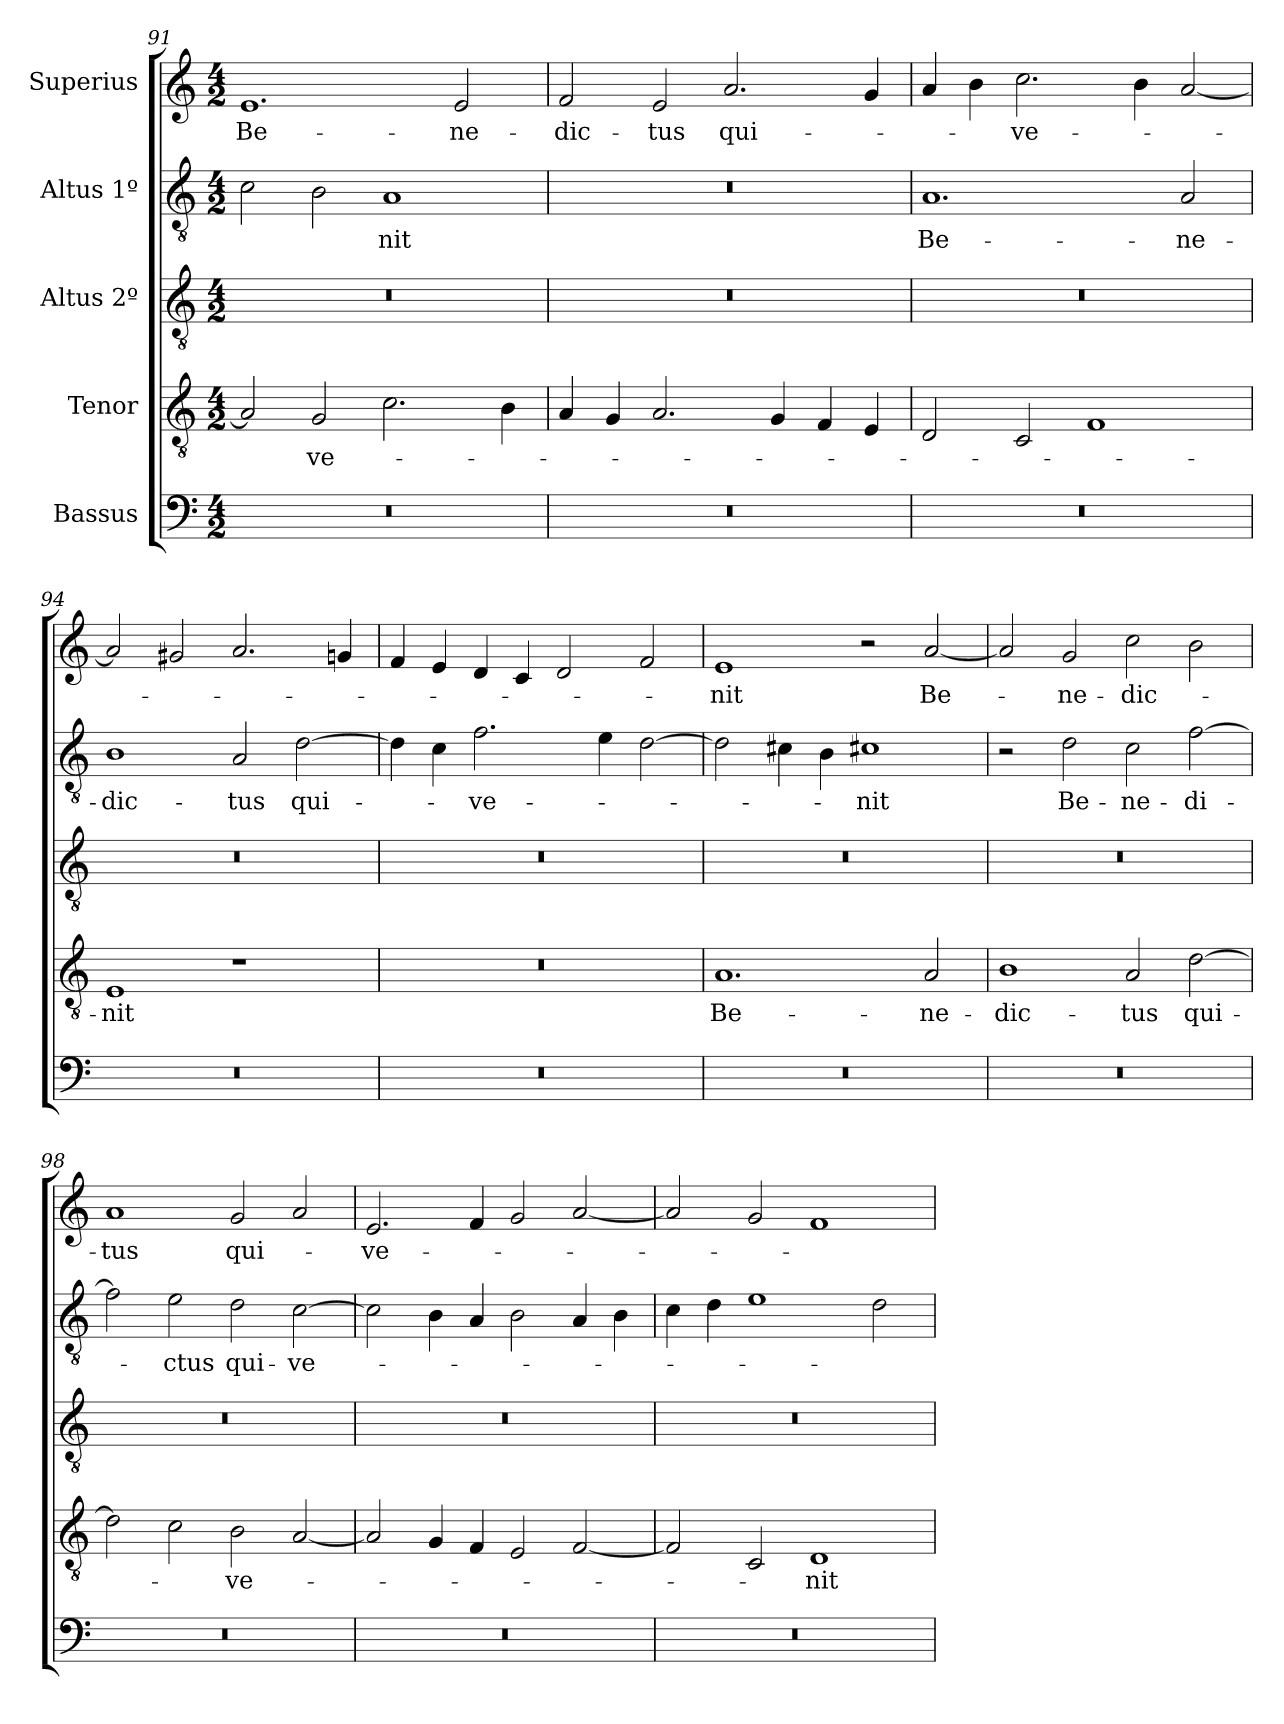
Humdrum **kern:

**kern	**kern	**text	**kern	**kern	**text	**kern	**text
*part5	*part4	*part4	*part3	*part2	*part2	*part1	*part1
*staff5	*staff4	*staff4	*staff3	*staff2	*staff2	*staff1	*staff1
*I"Bassus	*I"Tenor	*	*I"Altus 2º	*I"Altus 1º	*	*I"Superius	*
*clefF4	*clefGv2	*	*clefGv2	*clefGv2	*	*clefG2	*
*k[]	*k[]	*	*k[]	*k[]	*	*k[]	*
*M4/2	*M4/2	*	*M4/2	*M4/2	*	*M4/2	*
=91	=91	=91	=91	=91	=91	=91	=91
0r	2A/]	.	0r	2c\	.	1.e/	Be-
.	2G/	ve-	.	2B\	.	.	.
.	2.c\	.	.	1A/	-nit	.	.
.	.	.	.	.	.	2e/	-ne-
.	4B\	.	.	.	.	.	.
=92	=92	=92	=92	=92	=92	=92	=92
0r	4A/	.	0r	0r	.	2f/	-dic-
.	4G/	.	.	.	.	.	.
.	2.A/	.	.	.	.	2e/	-tus
.	.	.	.	.	.	2.a/	qui-
.	4G/	.	.	.	.	.	.
.	4F/	.	.	.	.	.	.
.	4E/	.	.	.	.	4g/	.
=93	=93	=93	=93	=93	=93	=93	=93
0r	2D/	.	0r	1.A/	Be-	4a/	.
.	.	.	.	.	.	4b\	.
.	2C/	.	.	.	.	2.cc\	ve-
.	1F/	.	.	.	.	.	.
.	.	.	.	.	.	4b\	.
.	.	.	.	2A/	-ne-	[2a/	.
=94	=94	=94	=94	=94	=94	=94	=94
0r	1E/	-nit	0r	1B\	-dic-	2a/]	.
.	.	.	.	.	.	2g#X/	.
.	1r	.	.	2A/	-tus	2.a/	.
.	.	.	.	[2d\	qui-	.	.
.	.	.	.	.	.	4gn/	.
=95	=95	=95	=95	=95	=95	=95	=95
0r	0r	.	0r	4d\]	.	4f/	.
.	.	.	.	4c\	.	4e/	.
.	.	.	.	2.f\	ve-	4d/	.
.	.	.	.	.	.	4c/	.
.	.	.	.	.	.	2d/	.
.	.	.	.	4e\	.	.	.
.	.	.	.	[2d\	.	2f/	.
=96	=96	=96	=96	=96	=96	=96	=96
0r	1.A/	Be-	0r	2d\]	.	1e/	-nit
.	.	.	.	4c#X\	.	.	.
.	.	.	.	4B\	.	.	.
.	.	.	.	1c#X\	-nit	2r	.
.	2A/	-ne-	.	.	.	[2a/	Be-
=97	=97	=97	=97	=97	=97	=97	=97
0r	1B\	-dic-	0r	2r	.	2a/]	.
.	.	.	.	2d\	Be-	2g/	-ne-
.	2A/	-tus	.	2c\	-ne-	2cc\	-dic-
.	[2d\	qui-	.	[2f\	-di-	2b\	.
=98	=98	=98	=98	=98	=98	=98	=98
0r	2d\]	.	0r	2f\]	.	1a/	-tus
.	2c\	.	.	2e\	-ctus	.	.
.	2B\	ve-	.	2d\	qui-	2g/	qui-
.	[2A/	.	.	[2c\	ve-	2a/	.
=99	=99	=99	=99	=99	=99	=99	=99
0r	2A/]	.	0r	2c\]	.	2.e/	ve-
.	4G/	.	.	4B\	.	.	.
.	4F/	.	.	4A/	.	4f/	.
.	2E/	.	.	2B\	.	2g/	.
.	[2F/	.	.	4A/	.	[2a/	.
.	.	.	.	4B\	.	.	.
=100	=100	=100	=100	=100	=100	=100	=100
0r	2F/]	.	0r	4c\	.	2a/]	.
.	.	.	.	4d\	.	.	.
.	2C/	.	.	1e\	.	2g/	.
.	1D/	-nit	.	.	.	1f/	.
.	.	.	.	2d\	.	.	.
=	=	=	=	=	=	=	=
*-	*-	*-	*-	*-	*-	*-	*-
